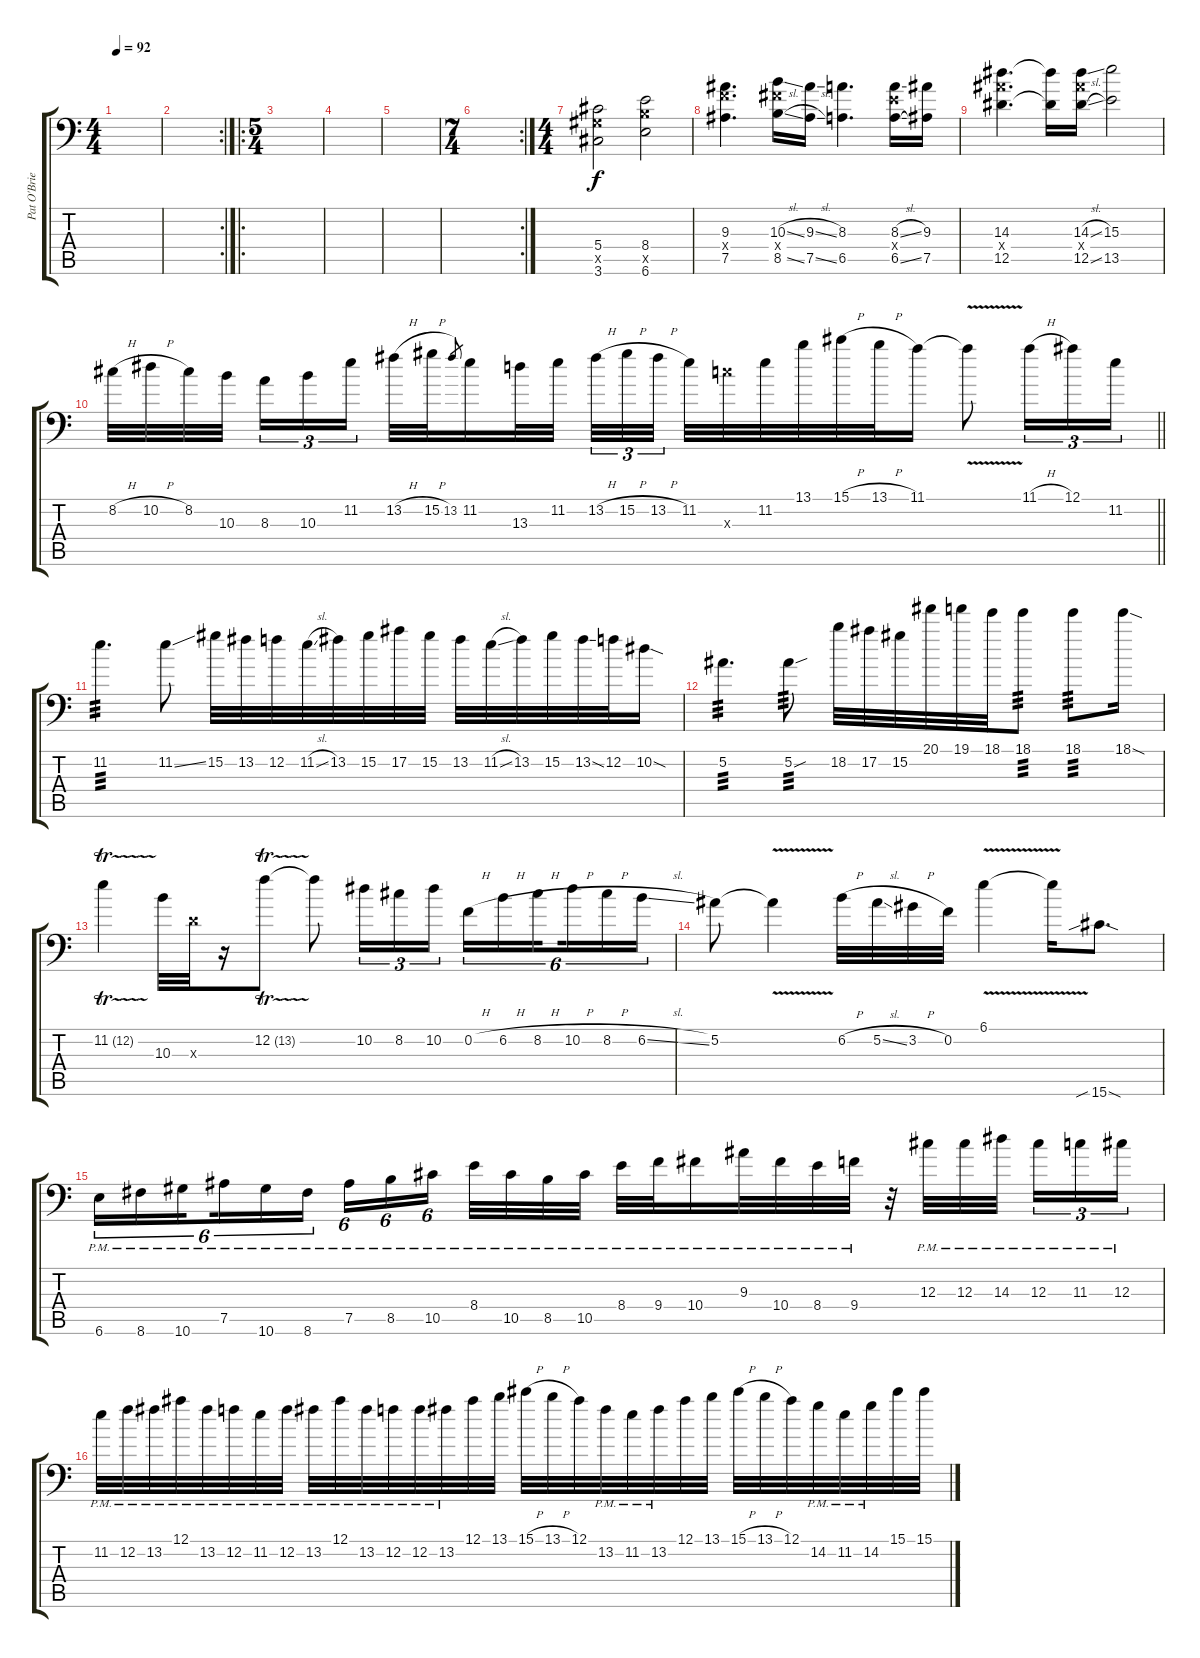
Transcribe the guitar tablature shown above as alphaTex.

\track ("Pat O'Brien (Lead)" "Pat O'Brie") {instrument distortionguitar}
\staff {score tabs}
\tuning (Bb3 F3 Db3 Ab2 Eb2 Bb1) {hide}
\ts (4 4)
\tempo 92
\clef f4
\ks c
|
\rc 2
|
\ro
\ts (5 4)
|
|
|
\rc 2
\ts (7 4)
|
\ts (4 4)
(5.4 5.5{x} 3.6).2 (8.4 8.5{x} 6.6).2 |
(9.3 9.4{x} 7.5).4{d} (10.3{sl} 10.4{x} 8.5{sl}).16 (9.3{sl} 7.5{sl}).16 (8.3 6.5).4{d} (8.3{sl} 8.4{x} 6.5{sl}).16 (9.3 7.5).16 |
(14.3 14.4{x} 12.5).4{d} (14.3{t} 12.5{t}).16 (14.3{sl} 14.4{x} 12.5{sl}).16 (15.3 13.5).2 |
\barLineRight lightlight
8.2{h}.32 10.2{h}.32 8.2.32 10.3.32{beam splitsecondary} 8.3.16{tu (3 2)} 10.3.16{tu (3 2)} 11.2.16{tu (3 2)} 13.2{h}.32 15.2{h}.32 13.2.8{gr} 11.2.16 13.3.32 11.2.32{beam splitsecondary} 13.2{h}.32{tu (3 2)} 15.2{h}.32{tu (3 2)} 13.2{h}.32{tu (3 2)} 11.2.32 11.3{x}.32 11.2.32 13.1.32 15.1{h}.32 13.1{h}.32 11.1.16 11.1{v t}.8 11.1{h}.16{tu (3 2)} 12.1.16{tu (3 2)} 11.2.16{tu (3 2)} |
11.2.4{d tp 3} 11.2{ss}.8 15.2.32 13.2.32 12.2.32 11.2{sl}.32 13.2.32 15.2.32 17.2.32 15.2.32 13.2.32 11.2{sl}.32 13.2.32 15.2.32 13.2{ss}.32 12.2.32 10.2{sod}.16 |
5.2.4{d tp 3} 5.2{sou}.8{tp 3} 18.2.32 17.2.32 15.2.32 20.1.32 19.1.32 18.1.32 18.1.8{tp 3} 18.1.8{tp 3} 18.1{sod}.16 |
11.2{tr (12 32)}.4 10.3.32 1.3{x}.32 r.16 12.2{tr (13 32)}.8 12.2{t}.8 10.2.16{tu (3 2)} 8.2.16{tu (3 2)} 10.2.16{tu (3 2)} 0.2{h}.16{tu (6 4)} 6.2{h}.16{tu (6 4)} 8.2{h}.16{tu (6 4) beam splitsecondary} 10.2{h}.16{tu (6 4)} 8.2{h}.16{tu (6 4)} 6.2{sl}.16{tu (6 4)} |
5.2.8 5.2{v t}.4 6.2{h}.32 5.2{sl}.32 3.2{h}.32 0.2.32 6.1{v}.4 6.1{t}.16 15.6{sib sod}.8{d} |
6.6{pm}.16{tu (6 4)} 8.6{pm}.16{tu (6 4)} 10.6{pm}.16{tu (6 4) beam splitsecondary} 7.5{pm}.16{tu (6 4)} 10.6{pm}.16{tu (6 4)} 8.6{pm}.16{tu (6 4)} 7.5{pm}.16{tu (6 4)} 8.5{pm}.16{tu (6 4)} 10.5{pm}.16{tu (6 4) beam splitsecondary} 8.4{pm}.32 10.5{pm}.32 8.5{pm}.32 10.5{pm}.32 8.4{pm}.32 9.4{pm}.32 10.4{pm}.16 9.3{pm}.32 10.4{pm}.32 8.4{pm}.32 9.4{pm}.32 r.32 12.3{pm}.32 12.3{pm}.32 14.3{pm}.32{beam splitsecondary} 12.3{pm}.16{tu (3 2)} 11.3{pm}.16{tu (3 2)} 12.3{pm}.16{tu (3 2)} |
11.2{pm}.32 12.2{pm}.32 13.2{pm}.32 12.1{pm}.32 13.2{pm}.32 12.2{pm}.32 11.2{pm}.32 12.2{pm}.32 13.2{pm}.32 12.1{pm}.32 13.2{pm}.32 12.2{pm}.32 12.2{pm}.32 13.2{pm}.32 12.1.32 13.1.32 15.1{h}.32 13.1{h}.32 12.1.32 13.2{pm}.32 11.2{pm}.32 13.2{pm}.32 12.1.32 13.1.32 15.1{h}.32 13.1{h}.32 12.1.32 14.2{pm}.32 11.2{pm}.32 14.2{pm}.32 15.1.32 15.1.32
